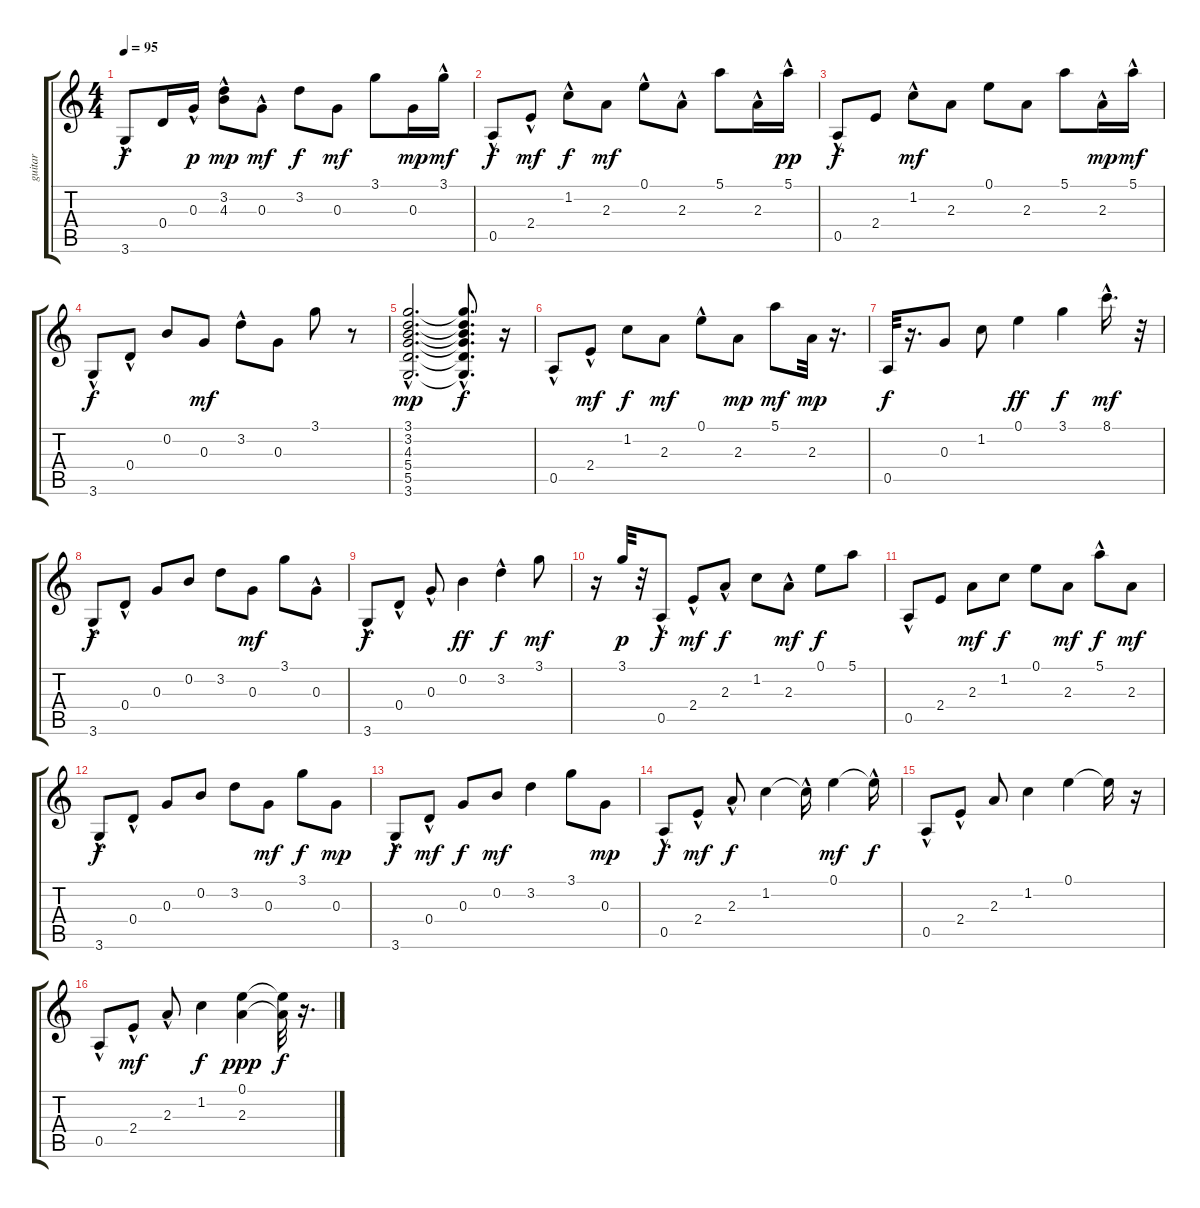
\track ("guitar" "guitar") {instrument acousticguitarsteel}
\staff {score tabs}
\tuning (E4 B3 G3 D3 A2 E2) {hide}
\ts (4 4)
\tempo 95
\clef g2
\ks c
3.6{hac}.8{dy f} 0.4.16 0.3{hac}.16{dy p} (3.2 4.3{hac}).8{dy mp} 0.3{hac}.8{dy mf} 3.2.8{dy f} 0.3.8{dy mf} 3.1.8 0.3.16{dy mp} 3.1{hac}.16{dy mf} |
0.5{hac}.8{dy f} 2.4{hac}.8{dy mf} 1.2{hac}.8{dy f} 2.3.8{dy mf} 0.1{hac}.8 2.3{hac}.8 5.1.8 2.3{hac}.16 5.1{hac}.16{dy pp} |
0.5{hac}.8{dy f} 2.4.8 1.2{hac}.8{dy mf} 2.3.8 0.1.8 2.3.8 5.1.8 2.3{hac}.16{dy mp} 5.1{hac}.16{dy mf} |
3.6{hac}.8{dy f} 0.4{hac}.8 0.2.8 0.3.8{dy mf} 3.2{hac}.8 0.3.8 3.1.8 r.8 |
(3.1{hac} 3.2{hac} 4.3{hac} 5.4{hac} 5.5{hac} 3.6{hac}).2{d dy mp} (3.1{t} 3.2{t} 4.3{hac t} 5.4{hac t} 5.5{hac t} 3.6{hac t}).8{d dy f} r.16 |
0.5{hac}.8 2.4{hac}.8{dy mf} 1.2.8{dy f} 2.3.8{dy mf} 0.1{hac}.8 2.3.8{dy mp} 5.1.8{dy mf} 2.3.32{dy mp} r.16{d} |
0.5.32{dy f} r.16{d} 0.3.8 1.2.8 0.1.4{dy ff} 3.1.4{dy f} 8.1{hac}.16{d dy mf} r.32 |
3.6{hac}.8{dy f} 0.4{hac}.8 0.3.8 0.2.8 3.2.8 0.3.8{dy mf} 3.1.8 0.3{hac}.8 |
3.6{hac}.8{dy f} 0.4{hac}.8 0.3{hac}.8 0.2.4{dy ff} 3.2{hac}.4{dy f} 3.1.8{dy mf} |
r.16 3.1.32{dy p} r.32 0.5{hac}.8{dy f} 2.4{hac}.8{dy mf} 2.3{hac}.8{dy f} 1.2.8 2.3{hac}.8{dy mf} 0.1.8{dy f} 5.1.8 |
0.5{hac}.8 2.4.8 2.3.8{dy mf} 1.2.8{dy f} 0.1.8 2.3.8{dy mf} 5.1{hac}.8{dy f} 2.3.8{dy mf} |
3.6{hac}.8{dy f} 0.4{hac}.8 0.3.8 0.2.8 3.2.8 0.3.8{dy mf} 3.1.8{dy f} 0.3.8{dy mp} |
3.6{hac}.8{dy f} 0.4{hac}.8{dy mf} 0.3.8{dy f} 0.2.8{dy mf} 3.2.4 3.1.8 0.3.8{dy mp} |
0.5{hac}.8{dy f} 2.4{hac}.8{dy mf} 2.3{hac}.8{dy f} 1.2.4 1.2{hac t}.16 0.1.4{dy mf} 0.1{hac t}.16{dy f} |
0.5{hac}.8 2.4{hac}.8 2.3.8 1.2.4 0.1.4 0.1{t}.16 r.16 |
0.5{hac}.8 2.4{hac}.8{dy mf} 2.3{hac}.8 1.2.4{dy f} (0.1 2.3).4{dy ppp} (0.1{t} 2.3{t}).32{dy f} r.16{d}
